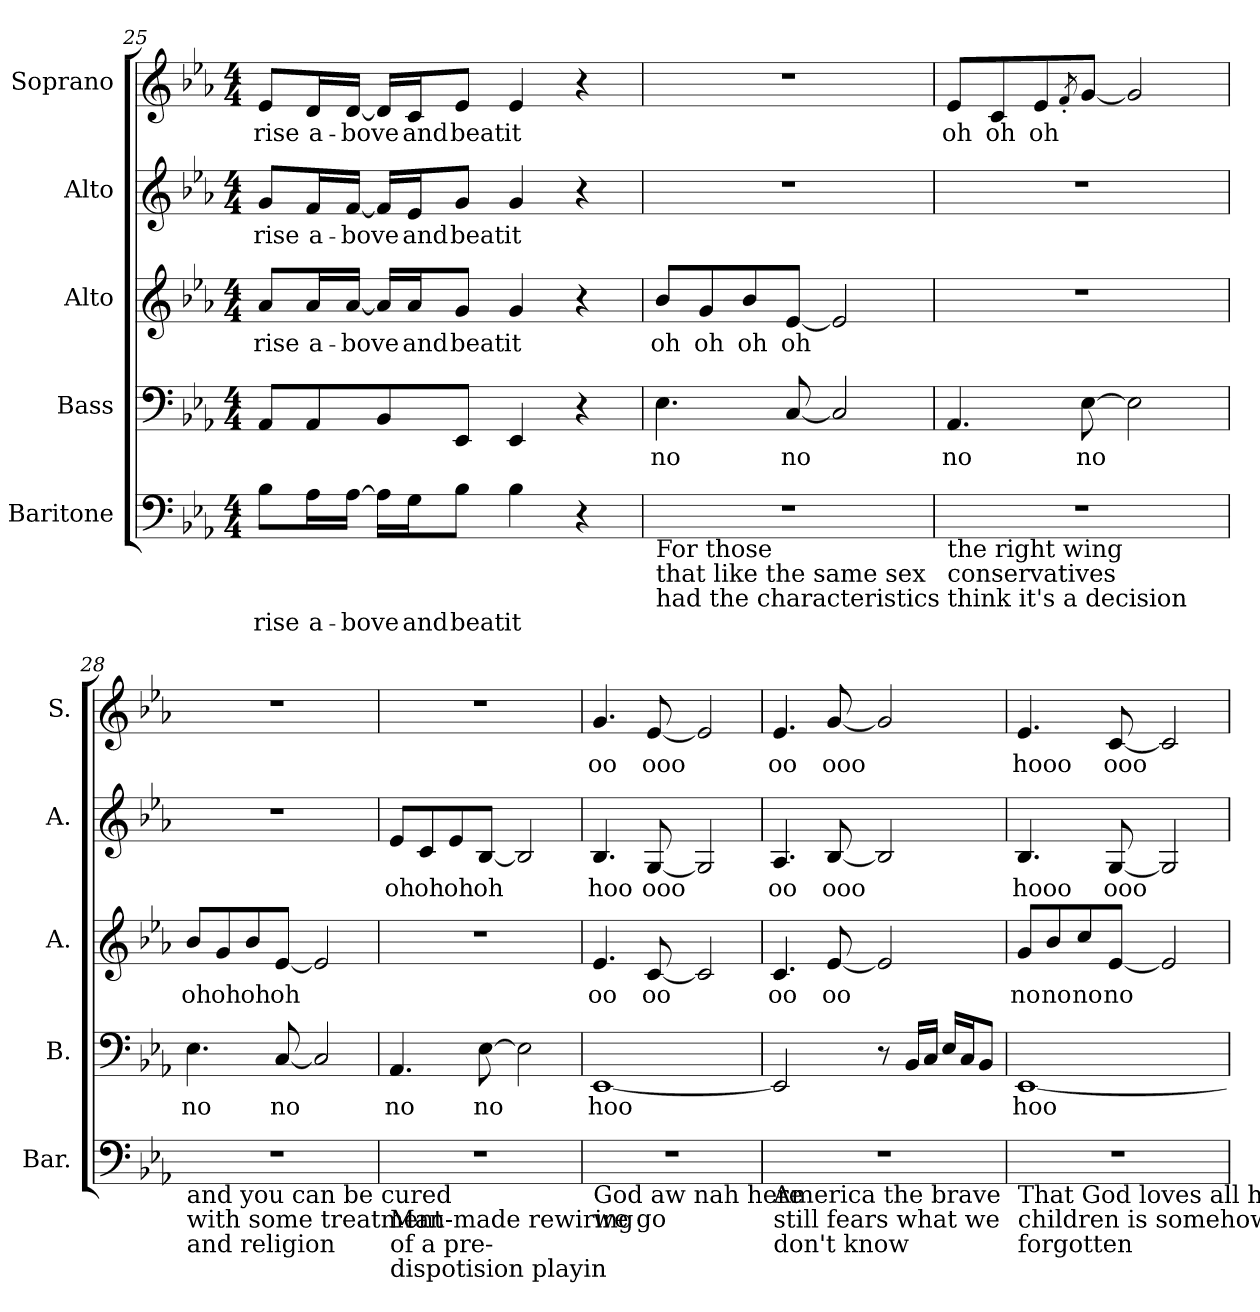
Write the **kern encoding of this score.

**kern	**text	**kern	**text	**kern	**text	**kern	**text	**kern	**text
*part5	*part5	*part4	*part4	*part3	*part3	*part2	*part2	*part1	*part1
*staff5	*staff5	*staff4	*staff4	*staff3	*staff3	*staff2	*staff2	*staff1	*staff1
*I"Baritone	*	*I"Bass	*	*I"Alto	*	*I"Alto	*	*I"Soprano	*
*I'Bar.	*	*I'B.	*	*I'A.	*	*I'A.	*	*I'S.	*
*clefF4	*	*clefF4	*	*clefG2	*	*clefG2	*	*clefG2	*
*k[b-e-a-]	*	*k[b-e-a-]	*	*k[b-e-a-]	*	*k[b-e-a-]	*	*k[b-e-a-]	*
*M4/4	*	*M4/4	*	*M4/4	*	*M4/4	*	*M4/4	*
=25	=25	=25	=25	=25	=25	=25	=25	=25	=25
8B-\L	rise	8AA-/L	.	8a-/L	rise	8g/L	rise	8e-/L	rise
16A-\L	a-	8AA-/	.	16a-/L	a-	16f/L	a-	16d/L	a-
[16A-\JJ	-bove	.	.	[16a-/JJ	-bove	[16f/JJ	-bove	[16d/JJ	-bove
16A-\LL]	.	8BB-/	.	16a-/LL]	.	16f/LL]	.	16d/LL]	.
16G\J	and	.	.	16a-/J	and	16e-/J	and	16c/J	and
8B-\J	beat	8EE-/J	.	8g/J	beat	8g/J	beat	8e-/J	beat
4B-\	it	4EE-/	.	4g/	it	4g/	it	4e-/	it
4r	.	4r	.	4r	.	4r	.	4r	.
!!LO:PB:g=z
=26	=26	=26	=26	=26	=26	=26	=26	=26	=26
!LO:TX:b:t=For those	!	!	!	!	!	!	!	!	!
!LO:TX:b:t=that like the same sex	!	!	!	!	!	!	!	!	!
!LO:TX:b:t=had the characteristics	!	!	!	!	!	!	!	!	!
1r	.	4.E-\	no	8b-/L	oh	1r	.	1r	.
.	.	.	.	8g/	oh	.	.	.	.
.	.	.	.	8b-/	oh	.	.	.	.
.	.	[8C/	no	[8e-/J	oh	.	.	.	.
.	.	2C/]	.	2e-/]	.	.	.	.	.
=27	=27	=27	=27	=27	=27	=27	=27	=27	=27
!LO:TX:b:t=the right wing	!	!	!	!	!	!	!	!	!
!LO:TX:b:t=conservatives	!	!	!	!	!	!	!	!	!
!LO:TX:b:t=think it's a decision	!	!	!	!	!	!	!	!	!
1r	.	4.AA-/	no	1r	.	1r	.	8e-/L	oh
.	.	.	.	.	.	.	.	8c/	oh
.	.	.	.	.	.	.	.	8e-/	oh
.	.	.	.	.	.	.	.	8qf'/	.
.	.	[8E-\	no	.	.	.	.	([8g/J	.
.	.	2E-\]	.	.	.	.	.	2g/]	.
=28	=28	=28	=28	=28	=28	=28	=28	=28	=28
!LO:TX:b:t=and you can be cured	!	!	!	!	!	!	!	!	!
!LO:TX:b:t=with some treatment	!	!	!	!	!	!	!	!	!
!LO:TX:b:t=and religion	!	!	!	!	!	!	!	!	!
1r	.	4.E-\	no	8b-/L	oh	1r	.	1r	.
.	.	.	.	8g/	oh	.	.	.	.
.	.	.	.	8b-/	oh	.	.	.	.
.	.	[8C/	no	[8e-/J	oh	.	.	.	.
.	.	2C/]	.	2e-/]	.	.	.	.	.
=29	=29	=29	=29	=29	=29	=29	=29	=29	=29
!LO:TX:b:t=Man-made rewiring	!	!	!	!	!	!	!	!	!
!LO:TX:b:t=of a pre-	!	!	!	!	!	!	!	!	!
!LO:TX:b:t=dispotision playin	!	!	!	!	!	!	!	!	!
1r	.	4.AA-/	no	1r	.	8e-/L	oh	1r	.
.	.	.	.	.	.	8c/	oh	.	.
.	.	.	.	.	.	8e-/	oh	.	.
.	.	[8E-\	no	.	.	[8B-/J	oh	.	.
.	.	2E-\]	.	.	.	2B-/]	.	.	.
=30	=30	=30	=30	=30	=30	=30	=30	=30	=30
!LO:TX:b:t=God aw nah here	!	!	!	!	!	!	!	!	!
!LO:TX:b:t=we go	!	!	!	!	!	!	!	!	!
1r	.	[1EE-	hoo	4.e-/	oo	4.B-/	hoo	4.g/	oo
.	.	.	.	[8c/	oo	[8G/	ooo	[8e-/	ooo
.	.	.	.	2c/]	.	2G/]	.	2e-/]	.
!!LO:LB:g=z
=31	=31	=31	=31	=31	=31	=31	=31	=31	=31
!LO:TX:b:t=America the brave	!	!	!	!	!	!	!	!	!
!LO:TX:b:t=still fears what we	!	!	!	!	!	!	!	!	!
!LO:TX:b:t=don't know	!	!	!	!	!	!	!	!	!
1r	.	2EE-/]	.	4.c/	oo	4.A-/	oo	4.e-/	oo
.	.	.	.	[8e-/	oo	[8B-/	ooo	[8g/	ooo
.	.	8r	.	2e-/]	.	2B-/]	.	2g/]	.
.	.	16BB-/LL	.	.	.	.	.	.	.
.	.	16C/JJ	.	.	.	.	.	.	.
.	.	16E-/LL	.	.	.	.	.	.	.
.	.	16C/J	.	.	.	.	.	.	.
.	.	8BB-/J	.	.	.	.	.	.	.
=32	=32	=32	=32	=32	=32	=32	=32	=32	=32
!LO:TX:b:t=That God loves all his	!	!	!	!	!	!	!	!	!
!LO:TX:b:t=children is somehow	!	!	!	!	!	!	!	!	!
!LO:TX:b:t=forgotten	!	!	!	!	!	!	!	!	!
1r	.	[1EE-	hoo	8g/L	no	4.B-/	hooo	4.e-/	hooo
.	.	.	.	8b-/	no	.	.	.	.
.	.	.	.	8cc/	no	.	.	.	.
.	.	.	.	[8e-/J	no	[8G/	ooo	[8c/	ooo
.	.	.	.	2e-/]	.	2G/]	.	2c/]	.
=	=	=	=	=	=	=	=	=	=
*-	*-	*-	*-	*-	*-	*-	*-	*-	*-
